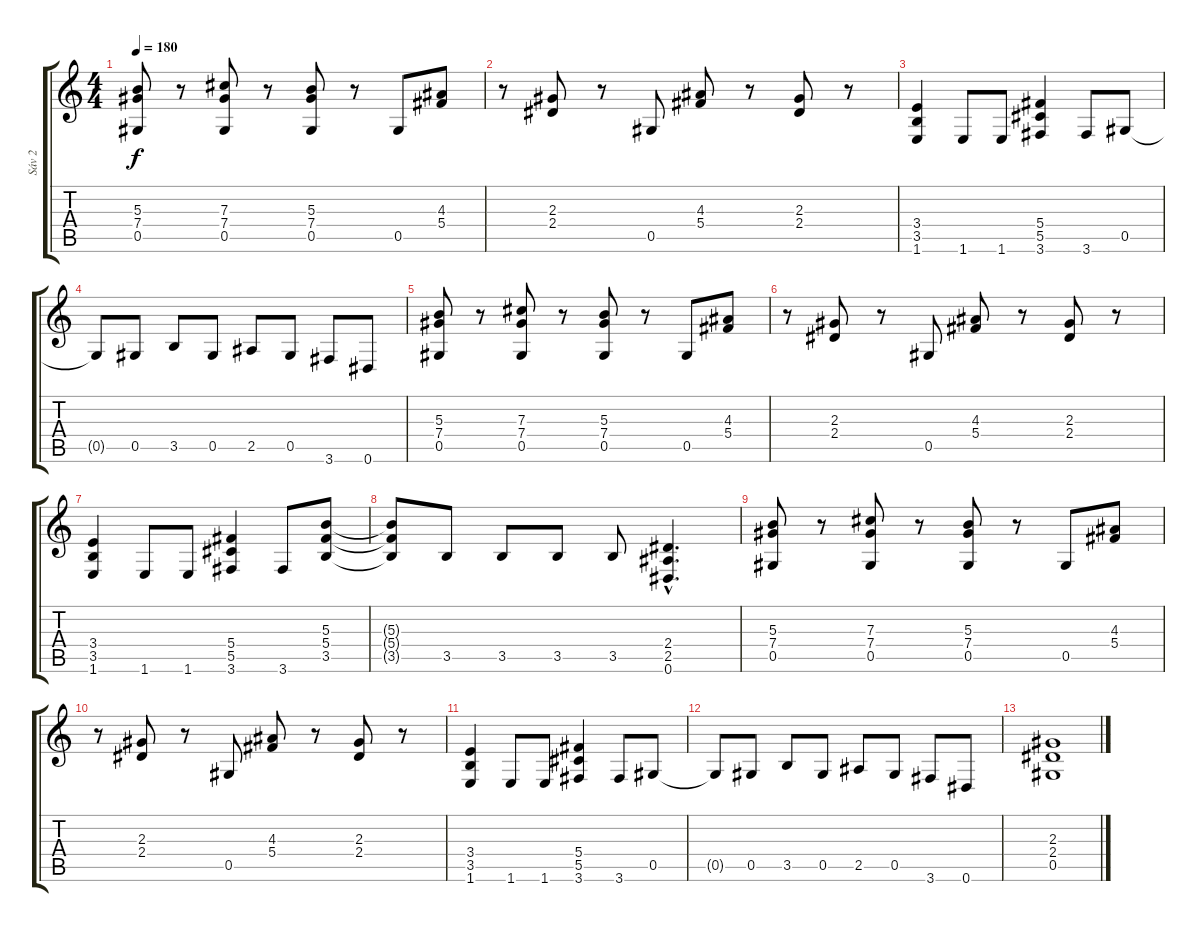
\track ("Sáv 2" "Sáv 2") {instrument distortionguitar}
\staff {score tabs}
\tuning (Eb4 Bb3 Gb3 Db3 Ab2 Eb2) {hide}
\ts (4 4)
\tempo 180
\clef g2
\ks c
(5.3 7.4 0.5).8{dy f} r.8 (7.3 7.4 0.5).8 r.8 (5.3 7.4 0.5).8 r.8 0.5.8 (4.3 5.4).8 |
r.8 (2.3 2.4).8 r.8 0.5.8 (4.3 5.4).8 r.8 (2.3 2.4).8 r.8 |
(3.4 3.5 1.6).4 1.6.8 1.6.8 (5.4 5.5 3.6).4 3.6.8 0.5.8 |
0.5{t}.8 0.5.8 3.5.8 0.5.8 2.5.8 0.5.8 3.6.8 0.6.8 |
(5.3 7.4 0.5).8 r.8 (7.3 7.4 0.5).8 r.8 (5.3 7.4 0.5).8 r.8 0.5.8 (4.3 5.4).8 |
r.8 (2.3 2.4).8 r.8 0.5.8 (4.3 5.4).8 r.8 (2.3 2.4).8 r.8 |
(3.4 3.5 1.6).4 1.6.8 1.6.8 (5.4 5.5 3.6).4 3.6.8 (5.3 5.4 3.5).8 |
(5.3{t} 5.4{t} 3.5{t}).8 3.5.8 3.5.8 3.5.8 3.5.8 (2.4{hac} 2.5{hac} 0.6{hac}).4{d} |
(5.3 7.4 0.5).8 r.8 (7.3 7.4 0.5).8 r.8 (5.3 7.4 0.5).8 r.8 0.5.8 (4.3 5.4).8 |
r.8 (2.3 2.4).8 r.8 0.5.8 (4.3 5.4).8 r.8 (2.3 2.4).8 r.8 |
(3.4 3.5 1.6).4 1.6.8 1.6.8 (5.4 5.5 3.6).4 3.6.8 0.5.8 |
0.5{t}.8 0.5.8 3.5.8 0.5.8 2.5.8 0.5.8 3.6.8 0.6.8 |
(2.3 2.4 0.5).1
